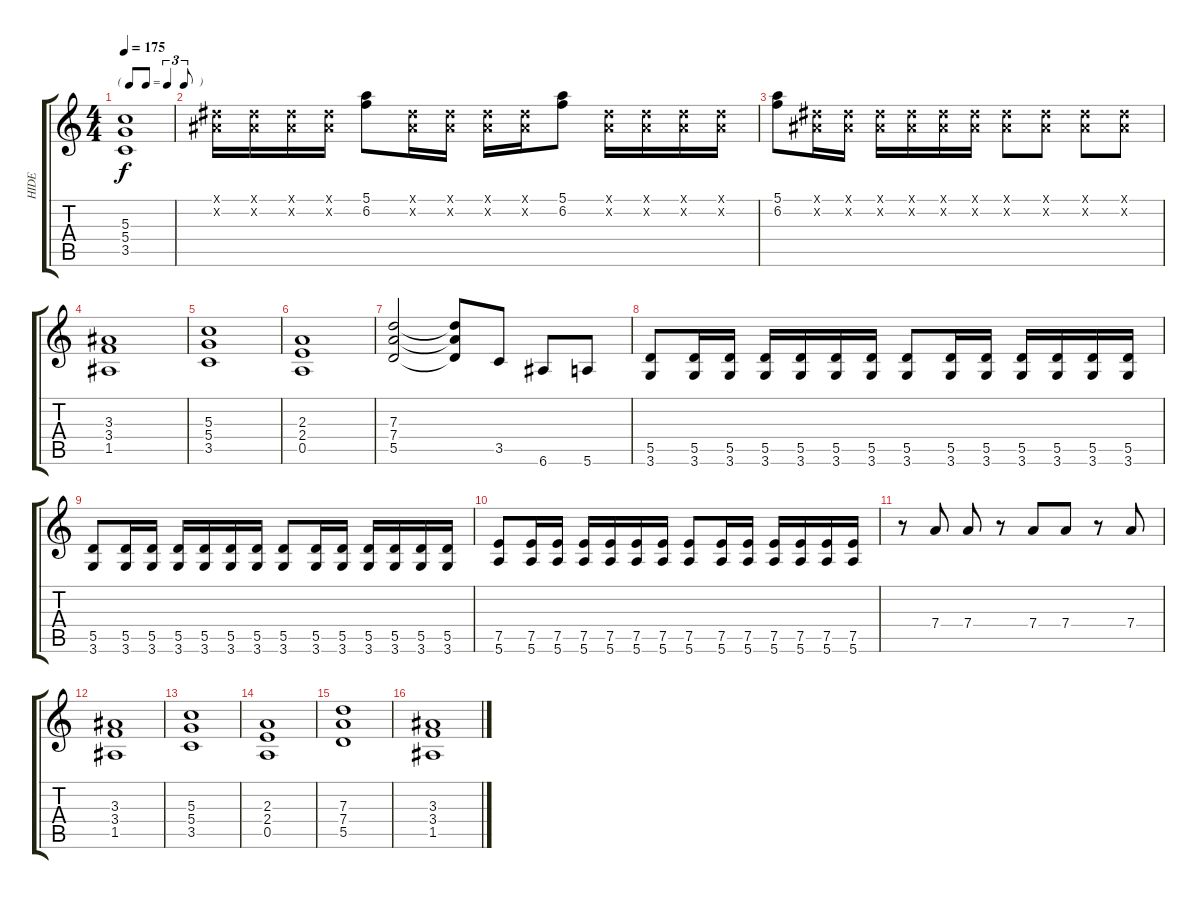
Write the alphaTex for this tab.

\track ("HIDE" "HIDE") {instrument distortionguitar}
\staff {score tabs}
\tuning (E4 B3 G3 D3 A2 E2) {hide}
\ts (4 4)
\tf triplet8th
\tempo 175
\clef g2
\ks c
(5.3{t} 5.4{t} 3.5{t}).1{dy f} |
(-1.1{x} -1.2{x}).16 (-1.1{x} -1.2{x}).16 (-1.1{x} -1.2{x}).16 (-1.1{x} -1.2{x}).16 (5.1 6.2).8 (-1.1{x} -1.2{x}).16 (-1.1{x} -1.2{x}).16 (-1.1{x} -1.2{x}).16 (-1.1{x} -1.2{x}).16 (5.1 6.2).8 (-1.1{x} -1.2{x}).16 (-1.1{x} -1.2{x}).16 (-1.1{x} -1.2{x}).16 (-1.1{x} -1.2{x}).16 |
(5.1 6.2).8 (-1.1{x} -1.2{x}).16 (-1.1{x} -1.2{x}).16 (-1.1{x} -1.2{x}).16 (-1.1{x} -1.2{x}).16 (-1.1{x} -1.2{x}).16 (-1.1{x} -1.2{x}).16 (-1.1{x} -1.2{x}).8 (-1.1{x} -1.2{x}).8 (-1.1{x} -1.2{x}).8 (-1.1{x} -1.2{x}).8 |
(3.3 3.4 1.5).1 |
(5.3 5.4 3.5).1 |
(2.3 2.4 0.5).1 |
(7.3 7.4 5.5).2 (7.3{t} 7.4{t} 5.5{t}).8 3.5.8 6.6.8 5.6.8 |
(5.5 3.6).8 (5.5 3.6).16 (5.5 3.6).16 (5.5 3.6).16 (5.5 3.6).16 (5.5 3.6).16 (5.5 3.6).16 (5.5 3.6).8 (5.5 3.6).16 (5.5 3.6).16 (5.5 3.6).16 (5.5 3.6).16 (5.5 3.6).16 (5.5 3.6).16 |
(5.5 3.6).8 (5.5 3.6).16 (5.5 3.6).16 (5.5 3.6).16 (5.5 3.6).16 (5.5 3.6).16 (5.5 3.6).16 (5.5 3.6).8 (5.5 3.6).16 (5.5 3.6).16 (5.5 3.6).16 (5.5 3.6).16 (5.5 3.6).16 (5.5 3.6).16 |
(7.5 5.6).8 (7.5 5.6).16 (7.5 5.6).16 (7.5 5.6).16 (7.5 5.6).16 (7.5 5.6).16 (7.5 5.6).16 (7.5 5.6).8 (7.5 5.6).16 (7.5 5.6).16 (7.5 5.6).16 (7.5 5.6).16 (7.5 5.6).16 (7.5 5.6).16 |
r.8 7.4.8 7.4.8 r.8 7.4.8 7.4.8 r.8 7.4.8 |
(3.3 3.4 1.5).1 |
(5.3 5.4 3.5).1 |
(2.3 2.4 0.5).1 |
(7.3 7.4 5.5).1 |
(3.3 3.4 1.5).1
